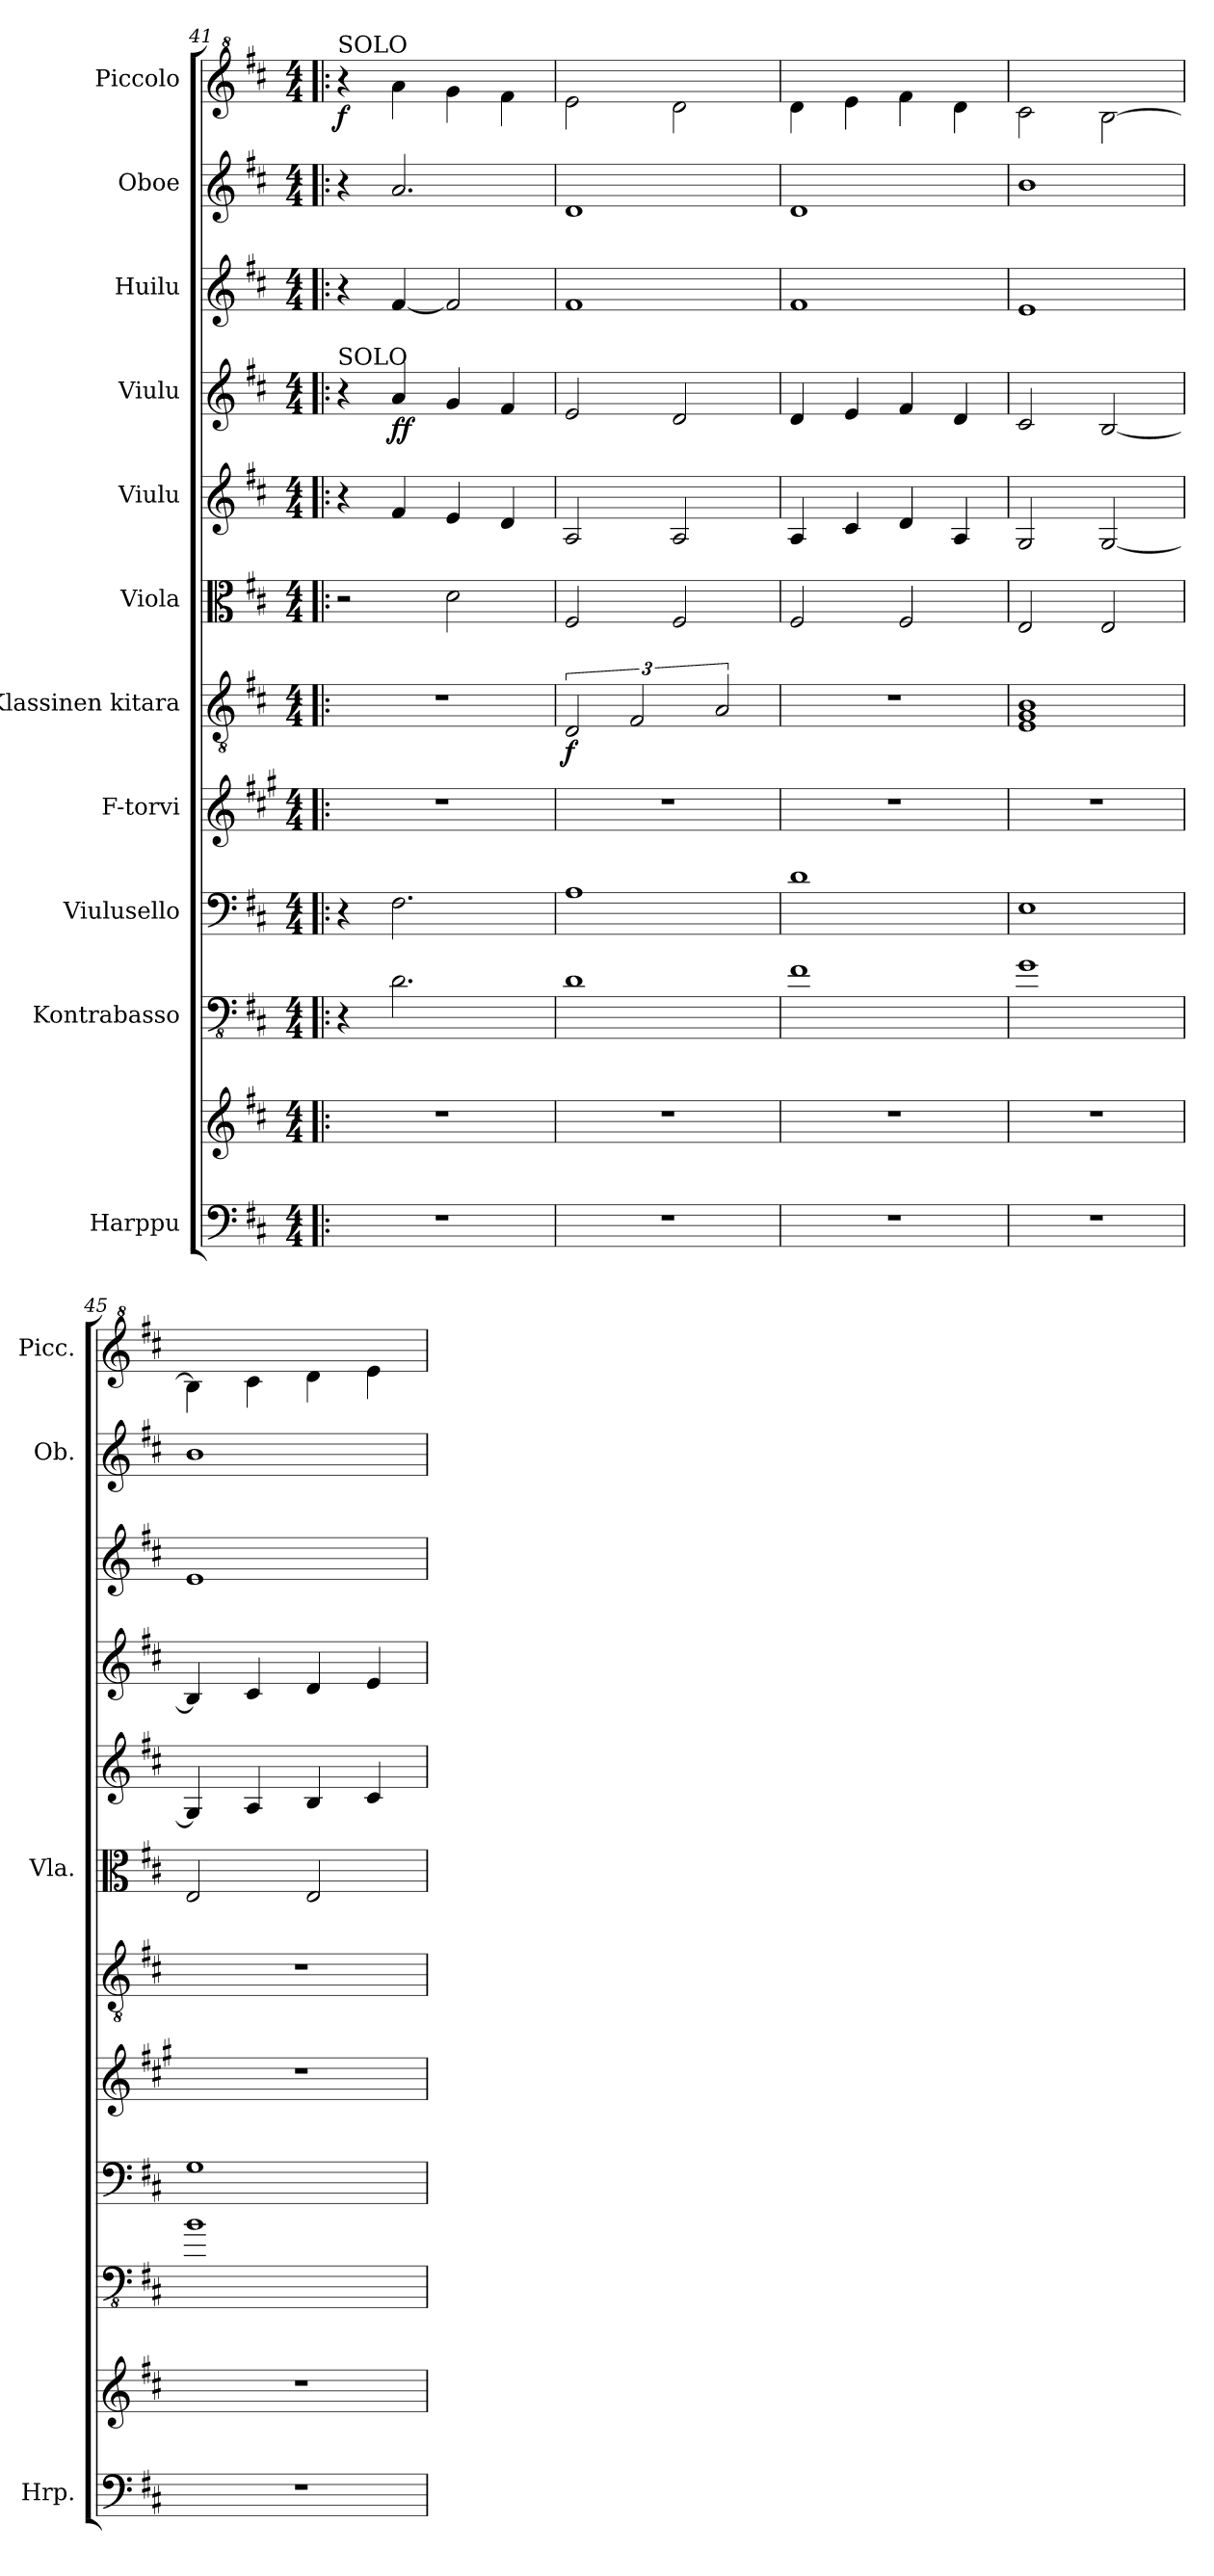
**kern	**kern	**kern	**kern	**kern	**kern	**dynam	**kern	**kern	**kern	**dynam	**kern	**kern	**kern	**dynam
*part11	*part11	*part10	*part9	*part8	*part7	*part7	*part6	*part5	*part4	*part4	*part3	*part2	*part1	*part1
*staff12	*staff11	*staff10	*staff9	*staff8	*staff7	*staff7	*staff6	*staff5	*staff4	*staff4	*staff3	*staff2	*staff1	*staff1
*I"Harppu	*	*I"Kontrabasso	*I"Viulusello	*I"F-torvi	*I"Klassinen kitara	*	*I"Viola	*I"Viulu	*I"Viulu	*	*I"Huilu	*I"Oboe	*I"Piccolo	*
*I'Hrp.	*	*	*	*	*	*	*I'Vla.	*	*	*	*	*I'Ob.	*I'Picc.	*
*clefF4	*clefG2	*clefFv4	*clefF4	*clefG2	*clefGv2	*	*clefC3	*clefG2	*clefG2	*	*clefG2	*clefG2	*clefG^2	*
*	*	*ITrd7c12	*	*ITrd4c7	*	*	*	*	*	*	*	*	*ITrd-7c-12	*
*k[f#c#]	*k[f#c#]	*k[f#c#]	*k[f#c#]	*k[f#c#]	*k[f#c#]	*	*k[f#c#]	*k[f#c#]	*k[f#c#]	*	*k[f#c#]	*k[f#c#]	*k[f#c#]	*
*M4/4	*M4/4	*M4/4	*M4/4	*M4/4	*M4/4	*	*M4/4	*M4/4	*M4/4	*	*M4/4	*M4/4	*M4/4	*
=41!|:	=41!|:	=41!|:	=41!|:	=41!|:	=41!|:	=41!|:	=41!|:	=41!|:	=41!|:	=41!|:	=41!|:	=41!|:	=41!|:	=41!|:
!	!	!	!	!	!	!	!	!	!	!	!	!	!LO:TX:a:t=SOLO	!
!	!	!	!	!	!	!	!	!	!LO:TX:a:t=SOLO	!	!	!	!	!
!	!	!	!	!	!	!	!	!	!	!	!	!	!	!LO:DY:b
1r	1r	4r	4r	1r	1r	.	2r	4r	4r	.	4r	4r	4r	f
!	!	!	!	!	!	!	!	!	!	!LO:DY:b	!	!	!	!
.	.	2.DD\	2.F#\	.	.	.	.	4f#/	4a/	ff	[4f#/	2.a/	4aaa\	.
.	.	.	.	.	.	.	2d\	4e/	4g/	.	2f#/]	.	4ggg\	.
.	.	.	.	.	.	.	.	4d/	4f#/	.	.	.	4fff#\	.
=42	=42	=42	=42	=42	=42	=42	=42	=42	=42	=42	=42	=42	=42	=42
!	!	!	!	!	!	!LO:DY:b	!	!	!	!	!	!	!	!
1r	1r	1DD	1A	1r	3D/	f	2F#/	2A/	2e/	.	1f#	1d	2eee\	.
.	.	.	.	.	3F#/	.	.	.	.	.	.	.	.	.
.	.	.	.	.	.	.	2F#/	2A/	2d/	.	.	.	2ddd\	.
.	.	.	.	.	3A/	.	.	.	.	.	.	.	.	.
=43	=43	=43	=43	=43	=43	=43	=43	=43	=43	=43	=43	=43	=43	=43
1r	1r	1FF#	1d	1r	1r	.	2F#/	4A/	4d/	.	1f#	1d	4ddd\	.
.	.	.	.	.	.	.	.	4c#/	4e/	.	.	.	4eee\	.
.	.	.	.	.	.	.	2F#/	4d/	4f#/	.	.	.	4fff#\	.
.	.	.	.	.	.	.	.	4A/	4d/	.	.	.	4ddd\	.
=44	=44	=44	=44	=44	=44	=44	=44	=44	=44	=44	=44	=44	=44	=44
1r	1r	1GG	1E	1r	1E 1G 1B	.	2E/	2G/	2c#/	.	1e	1b	2ccc#\	.
.	.	.	.	.	.	.	2E/	[2G/	[2B/	.	.	.	[2bb\	.
=45	=45	=45	=45	=45	=45	=45	=45	=45	=45	=45	=45	=45	=45	=45
1r	1r	1BB	1G	1r	1r	.	2E/	4G/]	4B/]	.	1e	1b	4bb\]	.
.	.	.	.	.	.	.	.	4A/	4c#/	.	.	.	4ccc#\	.
.	.	.	.	.	.	.	2E/	4B/	4d/	.	.	.	4ddd\	.
.	.	.	.	.	.	.	.	4c#/	4e/	.	.	.	4eee\	.
=	=	=	=	=	=	=	=	=	=	=	=	=	=	=
*-	*-	*-	*-	*-	*-	*-	*-	*-	*-	*-	*-	*-	*-	*-
